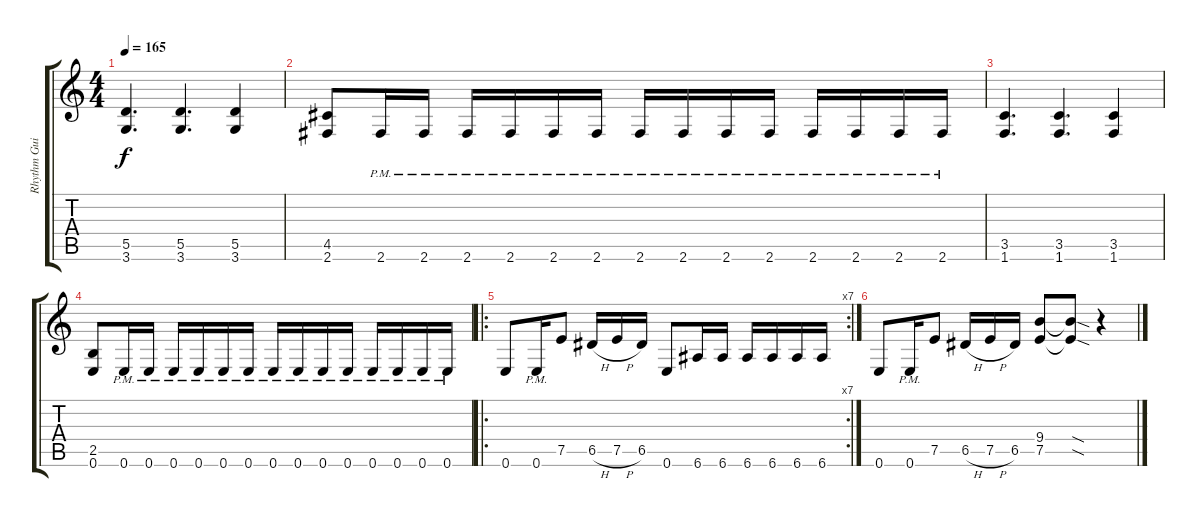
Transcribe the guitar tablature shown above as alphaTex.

\track ("Rhythm Guitar" "Rhythm Gui") {instrument distortionguitar}
\staff {score tabs}
\tuning (E4 B3 G3 D3 A2 E2) {hide}
\ts (4 4)
\tempo 165
\clef g2
\ks c
(5.5 3.6).4{d dy f} (5.5 3.6).4{d} (5.5 3.6).4 |
(4.5 2.6).8 2.6{pm}.16 2.6{pm}.16 2.6{pm}.16 2.6{pm}.16 2.6{pm}.16 2.6{pm}.16 2.6{pm}.16 2.6{pm}.16 2.6{pm}.16 2.6{pm}.16 2.6{pm}.16 2.6{pm}.16 2.6{pm}.16 2.6{pm}.16 |
(3.5 1.6).4{d} (3.5 1.6).4{d} (3.5 1.6).4 |
(2.5 0.6).8 0.6{pm}.16 0.6{pm}.16 0.6{pm}.16 0.6{pm}.16 0.6{pm}.16 0.6{pm}.16 0.6{pm}.16 0.6{pm}.16 0.6{pm}.16 0.6{pm}.16 0.6{pm}.16 0.6{pm}.16 0.6{pm}.16 0.6{pm}.16 |
\ro
\rc 7
0.6.8 0.6{pm}.16 7.5.8 6.5{h}.16 7.5{h}.16 6.5.16 0.6.8 6.6.16 6.6.16 6.6.16 6.6.16 6.6.16 6.6.16 |
0.6.8 0.6{pm}.16 7.5.8 6.5{h}.16 7.5{h}.16 6.5.16 (9.4 7.5).8 (9.4{sod t} 7.5{sod t}).8 r.4
